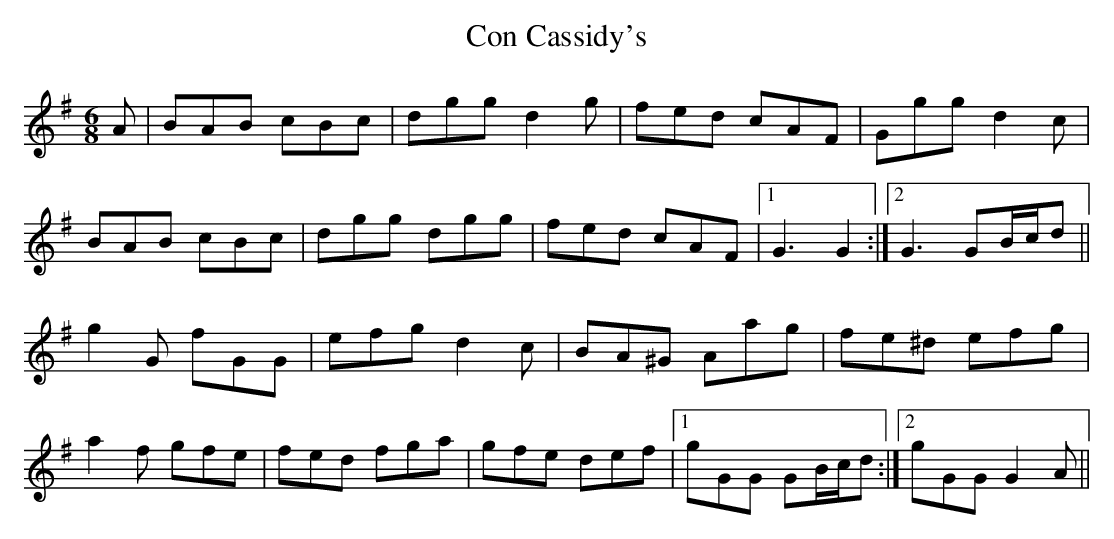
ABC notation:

X:1
T: Con Cassidy's
L: 1/8
M: 6/8
K: G
A|BAB cBc|dgg d2 g|fed cAF|Ggg d2 c|
BAB cBc|dgg dgg|fed cAF|1 G3 G2 :|2\
G3 GB/c/d ||
g2 G fGG|efg d2 c|BA^G Aag|fe^d efg|
a2 f gfe|fed fga|gfe def|1 gGG GB/c/d :|2\
gGG G2 A||
